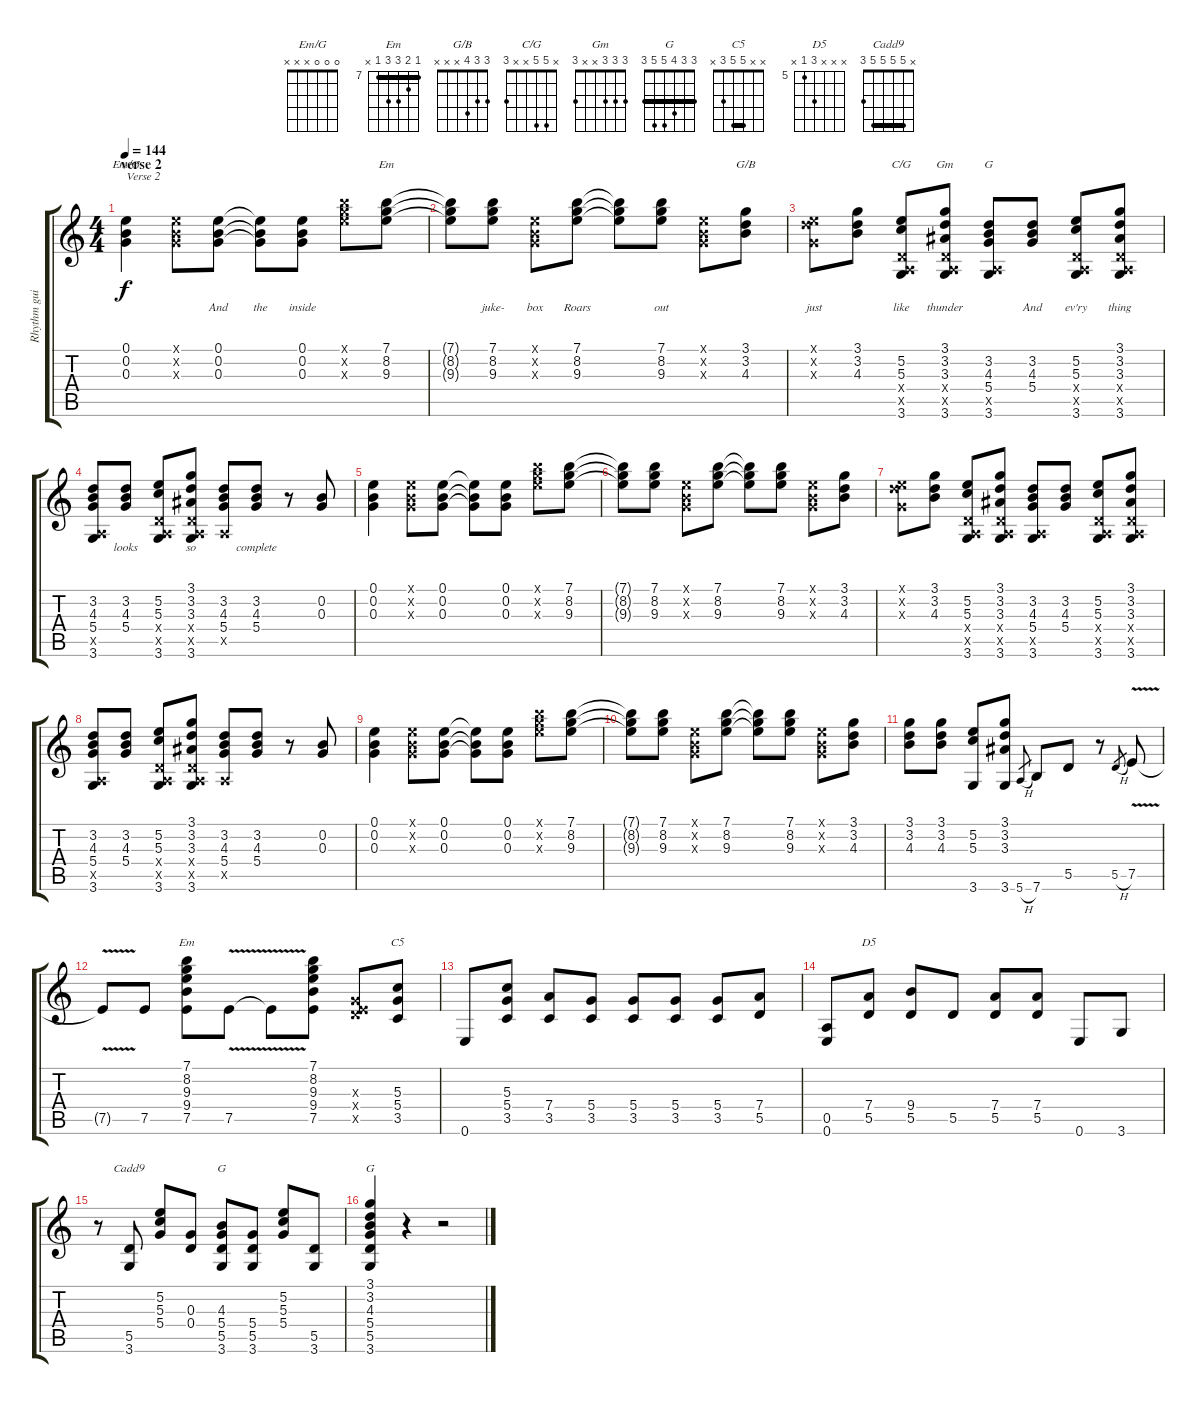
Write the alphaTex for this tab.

\track ("Rhythm guitar" "Rhythm gui") {instrument acousticguitarsteel}
\staff {score tabs}
\tuning (E4 B3 G3 D3 A2 E2) {hide}
\chord ("Em/G" 0 0 0 x x x)
\chord ("Em" 7 8 9 x x x) {firstfret 7}
\chord ("G/B" 3 3 4 x x x)
\chord ("C/G" x 5 5 x x 3)
\chord ("Gm" 3 3 3 x x 3)
\chord ("G" x 3 4 5 x 3)
\chord ("Em" 7 8 9 9 7 x) {firstfret 7 barre 7}
\chord ("C5" x x 5 5 3 x) {barre 5}
\chord ("D5" x x x 7 5 x) {firstfret 5}
\chord ("Cadd9" x 5 5 5 5 3) {barre 5}
\chord ("G" x x 4 5 5 3)
\chord ("G" 3 3 4 5 5 3) {barre 3}
\ts (4 4)
\section ("" "verse 2")
\tempo 144
\clef g2
\ks c
(0.1 0.2 0.3).4{ch "Em/G" txt "Verse 2" lyrics (0 "") lyrics (1 "") lyrics (2 "") lyrics (3 "") lyrics (4 "") dy f} (0.1{x} 0.2{x} 0.3{x}).8{lyrics (0 "") lyrics (1 "") lyrics (2 "") lyrics (3 "") lyrics (4 "")} (0.1 0.2 0.3).8{lyrics (0 "And") lyrics (1 "") lyrics (2 "") lyrics (3 "") lyrics (4 "")} (0.1{t} 0.2{t} 0.3{t}).8{lyrics (0 "the") lyrics (1 "") lyrics (2 "") lyrics (3 "") lyrics (4 "")} (0.1 0.2 0.3).8{lyrics (0 "inside") lyrics (1 "") lyrics (2 "") lyrics (3 "") lyrics (4 "")} (7.1{x} 8.2{x} 9.3{x}).8{lyrics (0 "") lyrics (1 "") lyrics (2 "") lyrics (3 "") lyrics (4 "")} (7.1 8.2 9.3).8{ch "Em" lyrics (0 "") lyrics (1 "") lyrics (2 "") lyrics (3 "") lyrics (4 "")} |
(7.1{t} 8.2{t} 9.3{t}).8{lyrics (0 "") lyrics (1 "") lyrics (2 "") lyrics (3 "") lyrics (4 "")} (7.1 8.2 9.3).8{lyrics (0 "juke-") lyrics (1 "") lyrics (2 "") lyrics (3 "") lyrics (4 "")} (0.1{x} 0.2{x} 0.3{x}).8{lyrics (0 "box") lyrics (1 "") lyrics (2 "") lyrics (3 "") lyrics (4 "")} (7.1 8.2 9.3).8{lyrics (0 "Roars") lyrics (1 "") lyrics (2 "") lyrics (3 "") lyrics (4 "")} (7.1{t} 8.2{t} 9.3{t}).8{lyrics (0 "") lyrics (1 "") lyrics (2 "") lyrics (3 "") lyrics (4 "")} (7.1 8.2 9.3).8{lyrics (0 "out") lyrics (1 "") lyrics (2 "") lyrics (3 "") lyrics (4 "")} (0.1{x} 0.2{x} 0.3{x}).8{lyrics (0 "") lyrics (1 "") lyrics (2 "") lyrics (3 "") lyrics (4 "")} (3.1 3.2 4.3).8{ch "G/B" lyrics (0 "") lyrics (1 "") lyrics (2 "") lyrics (3 "") lyrics (4 "")} |
(0.1{x} 3.2{x} 0.3{x}).8{lyrics (0 "just") lyrics (1 "") lyrics (2 "") lyrics (3 "") lyrics (4 "")} (3.1 3.2 4.3).8{lyrics (0 "") lyrics (1 "") lyrics (2 "") lyrics (3 "") lyrics (4 "")} (5.2 5.3 0.4{x} 0.5{x} 3.6).8{ch "C/G" lyrics (0 "like") lyrics (1 "") lyrics (2 "") lyrics (3 "") lyrics (4 "")} (3.1 3.2 3.3 0.4{x} 0.5{x} 3.6).8{ch "Gm" lyrics (0 "thunder") lyrics (1 "") lyrics (2 "") lyrics (3 "") lyrics (4 "")} (3.2 4.3 5.4 0.5{x} 3.6).8{ch "G" lyrics (0 "") lyrics (1 "") lyrics (2 "") lyrics (3 "") lyrics (4 "")} (3.2 4.3 5.4).8{lyrics (0 "And") lyrics (1 "") lyrics (2 "") lyrics (3 "") lyrics (4 "")} (5.2 5.3 0.4{x} 0.5{x} 3.6).8{lyrics (0 "ev'ry") lyrics (1 "") lyrics (2 "") lyrics (3 "") lyrics (4 "")} (3.1 3.2 3.3 0.4{x} 0.5{x} 3.6).8{lyrics (0 "thing") lyrics (1 "") lyrics (2 "") lyrics (3 "") lyrics (4 "")} |
(3.2 4.3 5.4 0.5{x} 3.6).8{lyrics (0 "") lyrics (1 "") lyrics (2 "") lyrics (3 "") lyrics (4 "")} (3.2 4.3 5.4).8{lyrics (0 "looks") lyrics (1 "") lyrics (2 "") lyrics (3 "") lyrics (4 "")} (5.2 5.3 0.4{x} 0.5{x} 3.6).8{lyrics (0 "") lyrics (1 "") lyrics (2 "") lyrics (3 "") lyrics (4 "")} (3.1 3.2 3.3 0.4{x} 0.5{x} 3.6).8{lyrics (0 "so") lyrics (1 "") lyrics (2 "") lyrics (3 "") lyrics (4 "")} (3.2 4.3 5.4 0.5{x}).8{lyrics (0 "") lyrics (1 "") lyrics (2 "") lyrics (3 "") lyrics (4 "")} (3.2 4.3 5.4).8{lyrics (0 "complete") lyrics (1 "") lyrics (2 "") lyrics (3 "") lyrics (4 "")} r.8 (0.2 0.3).8 |
(0.1 0.2 0.3).4 (0.1{x} 0.2{x} 0.3{x}).8 (0.1 0.2 0.3).8 (0.1{t} 0.2{t} 0.3{t}).8 (0.1 0.2 0.3).8 (7.1{x} 8.2{x} 9.3{x}).8 (7.1 8.2 9.3).8 |
(7.1{t} 8.2{t} 9.3{t}).8 (7.1 8.2 9.3).8 (0.1{x} 0.2{x} 0.3{x}).8 (7.1 8.2 9.3).8 (7.1{t} 8.2{t} 9.3{t}).8 (7.1 8.2 9.3).8 (0.1{x} 0.2{x} 0.3{x}).8 (3.1 3.2 4.3).8 |
(0.1{x} 3.2{x} 0.3{x}).8 (3.1 3.2 4.3).8 (5.2 5.3 0.4{x} 0.5{x} 3.6).8 (3.1 3.2 3.3 0.4{x} 0.5{x} 3.6).8 (3.2 4.3 5.4 0.5{x} 3.6).8 (3.2 4.3 5.4).8 (5.2 5.3 0.4{x} 0.5{x} 3.6).8 (3.1 3.2 3.3 0.4{x} 0.5{x} 3.6).8 |
(3.2 4.3 5.4 0.5{x} 3.6).8 (3.2 4.3 5.4).8 (5.2 5.3 0.4{x} 0.5{x} 3.6).8 (3.1 3.2 3.3 0.4{x} 0.5{x} 3.6).8 (3.2 4.3 5.4 0.5{x}).8 (3.2 4.3 5.4).8 r.8 (0.2 0.3).8 |
(0.1 0.2 0.3).4 (0.1{x} 0.2{x} 0.3{x}).8 (0.1 0.2 0.3).8 (0.1{t} 0.2{t} 0.3{t}).8 (0.1 0.2 0.3).8 (7.1{x} 8.2{x} 9.3{x}).8 (7.1 8.2 9.3).8 |
(7.1{t} 8.2{t} 9.3{t}).8 (7.1 8.2 9.3).8 (0.1{x} 0.2{x} 0.3{x}).8 (7.1 8.2 9.3).8 (7.1{t} 8.2{t} 9.3{t}).8 (7.1 8.2 9.3).8 (0.1{x} 0.2{x} 0.3{x}).8 (3.1 3.2 4.3).8 |
(3.1 3.2 4.3).8 (3.1 3.2 4.3).8 (5.2 5.3 3.6).8 (3.1 3.2 3.3 3.6).8 5.6{h}.8{gr} 7.6.8 5.5.8 r.8 5.5{h}.8{gr} 7.5{v}.8 |
7.5{t}.8 7.5.8 (7.1 8.2 9.3 9.4 7.5).8{ch "Em"} 7.5{v}.8 7.5{t}.8 (7.1 8.2 9.3 9.4 7.5).8 (0.3{x} 0.4{x} 7.5{x}).8 (5.3 5.4 3.5).8{ch "C5"} |
0.6.8 (5.3 5.4 3.5).8 (7.4 3.5).8 (5.4 3.5).8 (5.4 3.5).8 (5.4 3.5).8 (5.4 3.5).8 (7.4 5.5).8 |
(0.5 0.6).8 (7.4 5.5).8{ch "D5"} (9.4 5.5).8 5.5.8 (7.4 5.5).8 (7.4 5.5).8 0.6.8 3.6.8 |
r.8 (5.5 3.6).8{ch "Cadd9"} (5.2 5.3 5.4).8 (0.3 0.4).8 (4.3 5.4 5.5 3.6).8{ch "G"} (5.4 5.5 3.6).8 (5.2 5.3 5.4).8 (5.5 3.6).8 |
(3.1 3.2 4.3 5.4 5.5 3.6).4{ch "G"} r.4 r.2
